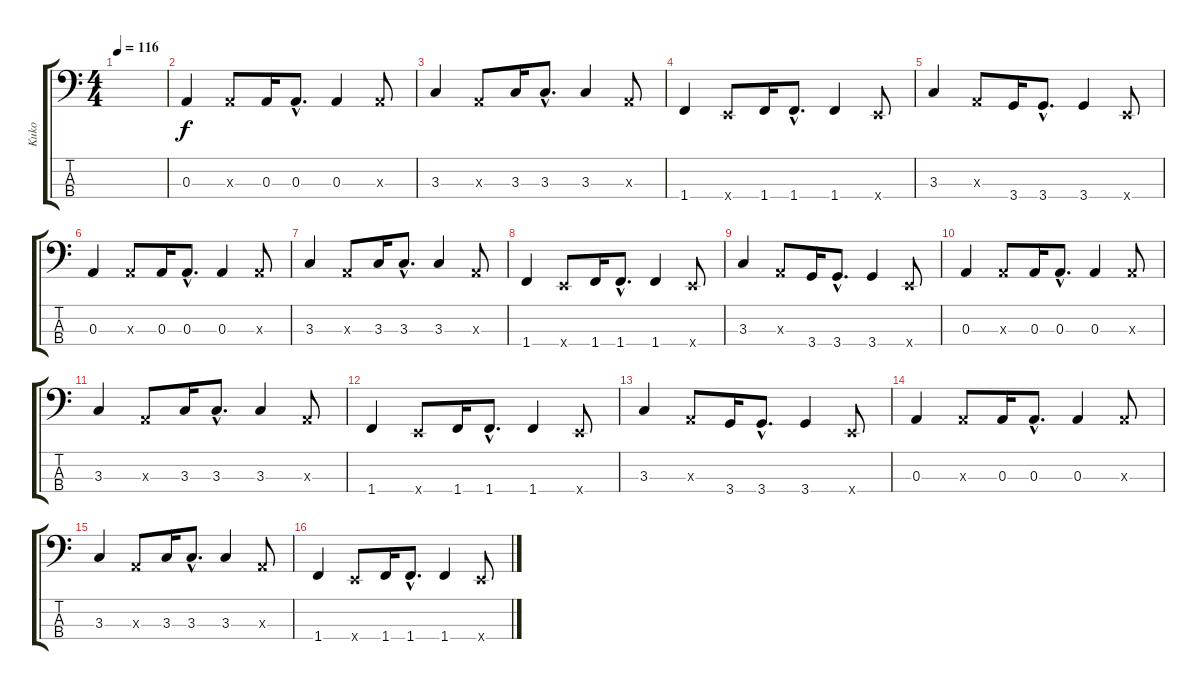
\track ("Kuko" "Kuko") {instrument electricbassfinger}
\staff {score tabs}
\tuning (G2 D2 A1 E1) {hide}
\ts (4 4)
\tempo 116
\clef f4
\ks c
|
0.3.4 0.3{x}.8 0.3.16 0.3{hac}.8{d} 0.3.4 0.3{x}.8 |
3.3.4 0.3{x}.8 3.3.16 3.3{hac}.8{d} 3.3.4 0.3{x}.8 |
1.4.4 0.4{x}.8 1.4.16 1.4{hac}.8{d} 1.4.4 0.4{x}.8 |
3.3.4 0.3{x}.8 3.4.16 3.4{hac}.8{d} 3.4.4 0.4{x}.8 |
0.3.4 0.3{x}.8 0.3.16 0.3{hac}.8{d} 0.3.4 0.3{x}.8 |
3.3.4 0.3{x}.8 3.3.16 3.3{hac}.8{d} 3.3.4 0.3{x}.8 |
1.4.4 0.4{x}.8 1.4.16 1.4{hac}.8{d} 1.4.4 0.4{x}.8 |
3.3.4 0.3{x}.8 3.4.16 3.4{hac}.8{d} 3.4.4 0.4{x}.8 |
0.3.4 0.3{x}.8 0.3.16 0.3{hac}.8{d} 0.3.4 0.3{x}.8 |
3.3.4 0.3{x}.8 3.3.16 3.3{hac}.8{d} 3.3.4 0.3{x}.8 |
1.4.4 0.4{x}.8 1.4.16 1.4{hac}.8{d} 1.4.4 0.4{x}.8 |
3.3.4 0.3{x}.8 3.4.16 3.4{hac}.8{d} 3.4.4 0.4{x}.8 |
0.3.4 0.3{x}.8 0.3.16 0.3{hac}.8{d} 0.3.4 0.3{x}.8 |
3.3.4 0.3{x}.8 3.3.16 3.3{hac}.8{d} 3.3.4 0.3{x}.8 |
1.4.4 0.4{x}.8 1.4.16 1.4{hac}.8{d} 1.4.4 0.4{x}.8
